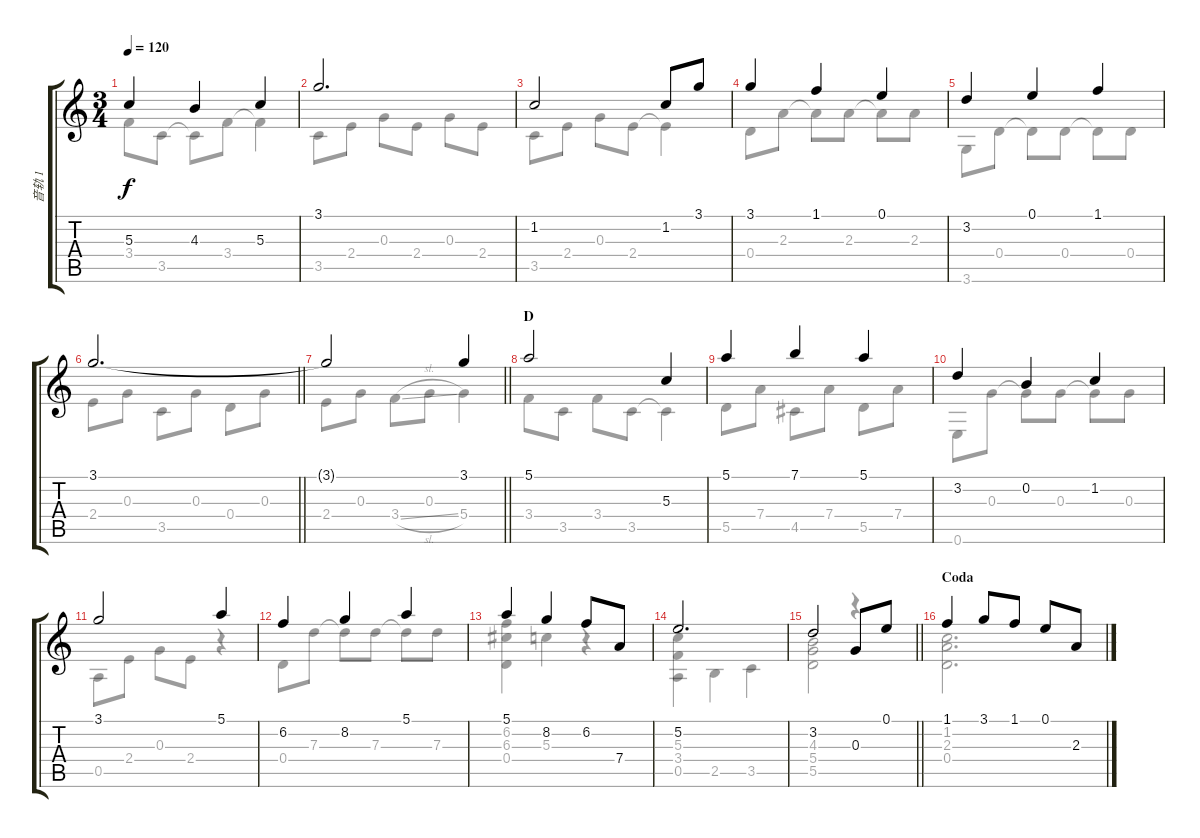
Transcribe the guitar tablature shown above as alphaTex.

\track ("音轨 1" "音轨 1") {instrument acousticguitarsteel}
\staff {score tabs}
\tuning (E4 B3 G3 D3 A2 E2) {hide}
\voice
\ts (3 4)
\tempo 120
\clef g2
\ks c
5.3.4{dy f} 4.3.4 5.3.4 |
3.1.2{d} |
1.2.2 1.2.8 3.1.8 |
3.1.4 1.1.4 0.1.4 |
3.2.4 0.1.4 1.1.4 |
\barLineRight lightlight
3.1.2{d} |
\section ("" "")
\barLineRight lightlight
3.1{t}.2 3.1.4 |
\section ("" "D")
5.1.2 5.3.4 |
5.1.4 7.1.4 5.1.4 |
3.2.4 0.2.4 1.2.4 |
3.1.2 5.1.4 |
6.2.4 8.2.4 5.1.4 |
5.1.4 8.2.4 6.2.8 7.4.8 |
5.2.2{d} |
\barLineRight lightlight
3.2.2 0.3.8 0.1.8 |
\section ("" "Coda")
1.1.4 3.1.8 1.1.8 0.1.8 2.3.8
\voice
\clef g2
\ottava regular
\simile none
\ks c
3.4.8{dy f} 3.5.8 3.5{t}.8 3.4.8 3.4{t}.4 |
3.5.8 2.4.8 0.3.8 2.4.8 0.3.8 2.4.8 |
3.5.8 2.4.8 0.3.8 2.4.8 2.4{t}.4 |
0.4.8 2.3.8 2.3{t}.8 2.3.8 2.3{t}.8 2.3.8 |
3.6.8 0.4.8 0.4{t}.8 0.4.8 0.4{t}.8 0.4.8 |
\barLineRight lightlight
2.4.8 0.3.8 3.5.8 0.3.8 0.4.8 0.3.8 |
\barLineRight lightlight
2.4.8 0.3.8 3.4{sl}.8 0.3.8 5.4.4 |
3.4.8 3.5.8 3.4.8 3.5.8 3.5{t}.4 |
5.5.8 7.4.8 4.5.8 7.4.8 5.5.8 7.4.8 |
0.6.8 0.3.8 0.3{t}.8 0.3.8 0.3{t}.8 0.3.8 |
0.5.8 2.4.8 0.3.8 2.4.8 r.4 |
0.4.8 7.3.8 7.3{t}.8 7.3.8 7.3{t}.8 7.3.8 |
(6.2 6.3 0.4).4 5.3.4 r.4 |
(5.3 3.4 0.5).4 2.5.4 3.5.4 |
\barLineRight lightlight
(4.3 5.4 5.5).2 r.4 |
(1.2 2.3 0.4).2{d}
